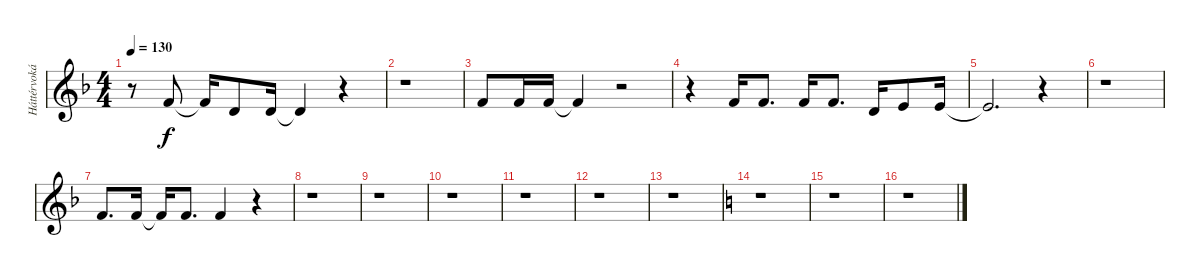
\track ("Háttérvokál" "Háttérvoká") {instrument choiraahs}
\staff {score}
\tuning (E4 B3 G3 D3 A2 E2) {hide}
\ts (4 4)
\tempo 130
\clef g2
\ks f
r.8{dy f} 1.1.8 1.1{t}.16 3.2.8 3.2.16 3.2{t}.4 r.4 |
r.1 |
1.1.8 1.1.16 1.1.16 1.1{t}.4 r.2 |
r.4 1.1.16 1.1.8{d} 1.1.16 1.1.8{d} 3.2.16 0.1.8 0.1.16 |
0.1{t}.2{d} r.4 |
r.1 |
1.1.8{d} 1.1.16 1.1{t}.16 1.1.8{d} 1.1.4 r.4 |
r.1 |
r.1 |
r.1 |
r.1 |
r.1 |
r.1 |
\ks c
r.1 |
r.1 |
r.1
